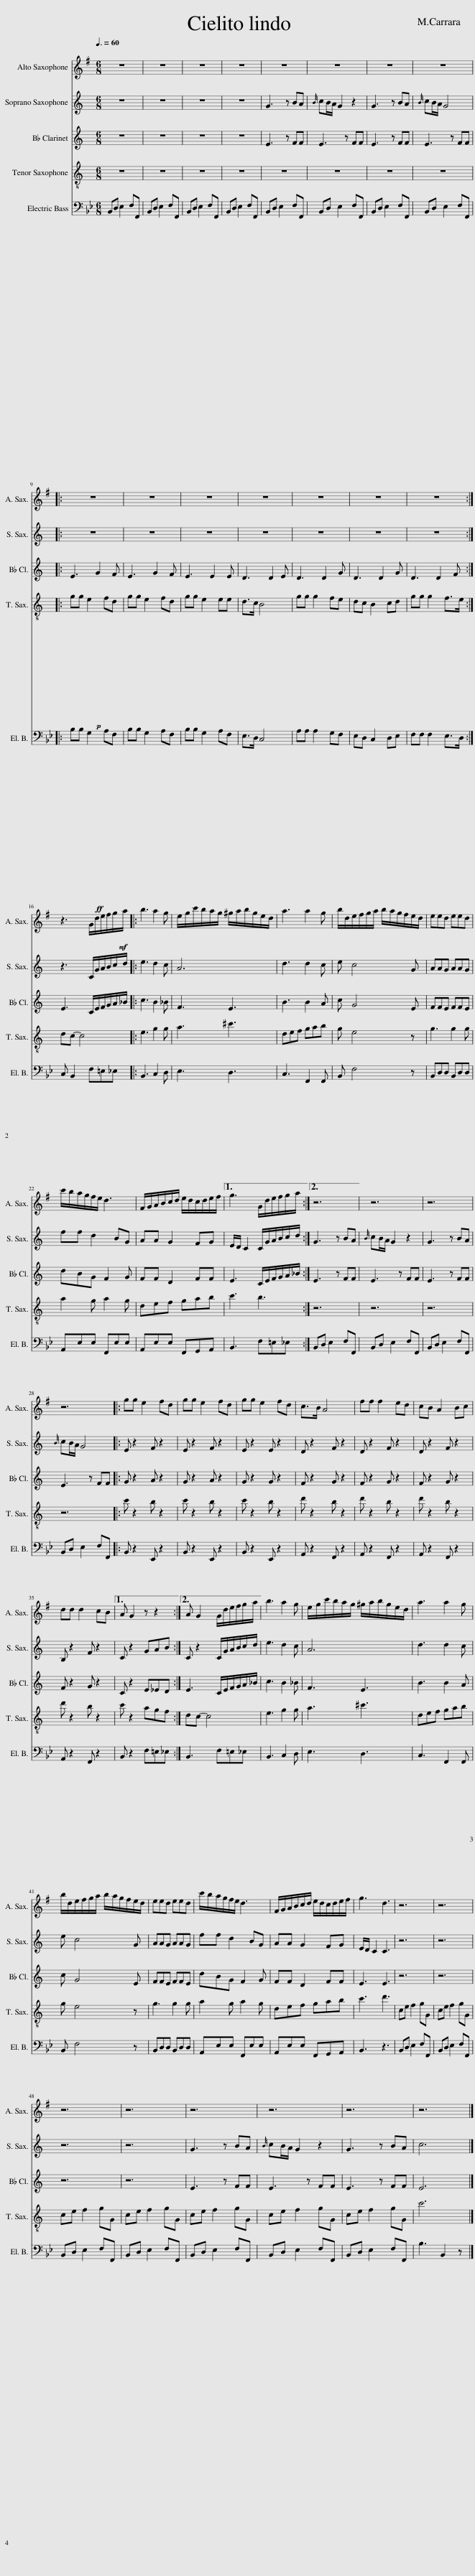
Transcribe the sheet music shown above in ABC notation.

X:1
%%score 1 2 3 4 5
L:1/8
Q:3/8=60
M:6/8
I:linebreak $
K:Bb
V:1 treble transpose=-9
V:2 treble transpose=-2
V:3 treble transpose=-2
V:4 treble-8 transpose=-14
V:5 bass
V:1
[K:G] z6 | z6 | z6 | z6 | z6 | %5
 z6 | z6 | z6 |:$ z6 | z6 | %10
 z6 | z6 | z6 | z6 | z6 :|$ %15
 z3!mf! G/d/e/f/g/a/ |: b3 a2 g | e/g/c'/b/a/g/ ^g/a/b/g/e/d/ | a3 a2 g | b/d/e/f/g/a/ b/a/g/f/e/d/ | %20
 eed eed |$ c'/b/a/g/f/e/ d3 | F/G/A/B/c/d/ e/d/c/d/e/f/ |1 g3 G/d/e/f/g/a/ :|2 z6 || %25
 z6 | z6 |$ z6 |: gg e2 fd | gg e2 fd | %30
 gg e2 fd | c>B A4 | ff f2 ed | cB A2 Bc |$ dd d2 cB |1 %35
 A G2 z z2 :|2 A G2 G/d/e/f/g/a/ || b3 a2 g | e/g/c'/b/a/g/ ^g/a/b/g/e/d/ | a3 a2 g |$ %40
 b/d/e/f/g/a/ b/a/g/f/e/d/ | eed eed | c'/b/a/g/f/e/ d3 | F/G/A/B/c/d/ e/d/c/d/e/f/ | g3 d3 | %45
 z6 | z6 |$ z6 | z6 | z6 | %50
 z6 | z6 | z6 |] %53
V:2
[K:C] z6 | z6 | z6 | z6 | G3 z BA | %5
{B} cB/A/ G2 z2 | G3 z BA |{B} cB/A/ G4 |:$ z6 | z6 | %10
 z6 | z6 | z6 | z6 | z6 :|$ %15
 z3 C/G/A/B/c/d/ |: e3 d2 c | A6 | d3 d2 c | e c4 G | %20
 AAG AAG |$ ff d2 BG | AA G2 FG |1 E/D/ C2 C/G/A/B/c/d/ :|2 G3 z BA || %25
{B} cB/A/ G2 z2 | G3 z BA |${B} cB/A/ G4 |: E z2 F z2 | E z2 F z2 | %30
 E z2 E z2 | D z2 F z2 | D z2 F z2 | D z2 F z2 |$ B, z2 F z2 |1 %35
 C z2 GAB :|2 C z2 C/G/A/B/c/d/ || e3 d2 c | A6 | d3 d2 c |$ %40
 e c4 G | AAG AAG | ff d2 BG | AA G2 FG | E/D/ C2 C3 | %45
 z6 | z6 |$ z6 | z6 | G3 z BA | %50
{B} cB/A/ G2 z2 | G3 z BA | c6 |] %53
V:3
[K:C] z6 | z6 | z6 | z6 | E3 z FF | %5
 E3 z FF | E3 z FF | E3 z FF |:$ E3 G2 F | E3 G2 F | %10
 E3 E2 E | D3 D2 E | D3 D2 G | D3 D2 G | D3 D2 F :|$ %15
 E3 C/E/F/G/A/_B/ |: c3 B2 _B | F3 E3 | B3 B2 A | c G4 E | %20
 FFE FFE |$ dBG F2 G | FF D2 FF |1 E3 C/E/F/G/A/_B/ :|2 E3 z FF || %25
 E3 z FF | E3 z FF |$ E3 z FF |: G z2 A z2 | G z2 A z2 | %30
 G z2 G z2 | F z2 G z2 | F z2 G z2 | F z2 G z2 |$ F z2 G z2 |1 %35
 C z2 E_ED :|2 E3 C/E/F/G/A/_B/ || c3 B2 _B | F3 E3 | B3 B2 A |$ %40
 c G4 E | FFE FFE | dBG F2 G | FF D2 FF | E3 E3 | %45
 z6 | z6 |$ z6 | z6 | E3 z FF | %50
 E3 z FF | E3 z FF | E6 |] %53
V:4
[K:C] z6 | z6 | z6 | z6 | z6 | %5
 z6 | z6 | z6 |:$!p! gg e2 fd | gg e2 fd | %10
 gg e2 ee | d>c B4 | gg g2 fe | dc B2 cd | gg g2 f>e :|$ %15
 dc- c4 |: e3 g2 g | a3 ^c'3 | def gab | g e4 z | %20
 g3 g2 g |$ a2 g a2 g | def gab |1 c'3 b3 :|2 z6 || %25
 z6 | z6 |$ z6 |: c' z2 b z2 | c' z2 b z2 | %30
 c' z2 b z2 | d' z2 b z2 | d' z2 b z2 | d' z2 b z2 |$ d' z2 b z2 |1 %35
 c' z2 agf :|2 dc- c4 || e3 g2 g | a3 ^c'3 | def gab |$ %40
 g e4 z | g3 g2 g | a2 g a2 g | def gab | c'3 d'3 | %45
 ce f2 gG | ce f2 gG |$ ce f2 gG | ce f2 gG | ce f2 gG | %50
 ce f2 gG | ce f2 gG | c'6 |] %53
V:5
 B,,D, E,2 F,F,, | B,,D, E,2 F,F,, | B,,D, E,2 F,F,, | B,,D, E,2 F,F,, | B,,D, E,2 F,F,, | %5
 B,,D, E,2 F,F,, | B,,D, E,2 F,F,, | B,,D, E,2 F,F,, |:$!ff! B,B, G,2 A,F, | B,B, G,2 A,F, | %10
 B,B, G,2 A,F, | E,>D, C,4 | A,A, A,2 G,F, | E,D, C,2 D,E, | F,F, F,2 E,>D, :|$ %15
 C, B,,2 F,=E,_E, |: B,,3 C,2 D, | E,3 D,3 | C,3 F,,2 F,, | B,, F,4 z | %20
 B,,D,D, B,,D,D, |$ A,,E,E, F,,E,E, | A,,E,E, F,,G,,A,, |1 B,,3 F,=E,_E, :|2 B,,D, E,2 F,F,, || %25
 B,,D, E,2 F,F,, | B,,D, E,2 F,F,, |$ B,,D, E,2 F,F,, |: B,, z2 E,, z2 | B,, z2 E,, z2 | %30
 B,, z2 E,, z2 | A,, z2 F,, z2 | A,, z2 F,, z2 | A,, z2 F,, z2 |$ A,, z2 F,, z2 |1 %35
 B,, z2 F,=E,_E, :|2 B,,3 F,=E,_E, || B,,3 C,2 D, | E,3 D,3 | C,3 F,,2 F,, |$ %40
 B,, F,4 z | B,,D,D, B,,D,D, | A,,E,E, F,,E,E, | A,,E,E, F,,G,,A,, | B,,3 z3 | %45
 B,,D, E,2 F,F,, | B,,D, E,2 F,F,, |$ B,,D, E,2 F,F,, | B,,D, E,2 F,F,, | B,,D, E,2 F,F,, | %50
 B,,D, E,2 F,F,, | B,,D, E,2 F,F,, | B,3 B,,2 z |] %53
